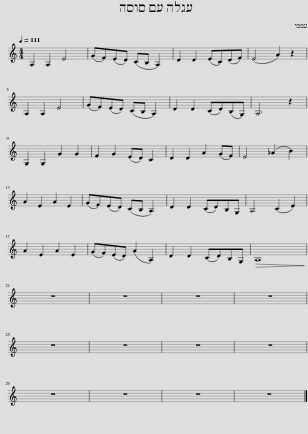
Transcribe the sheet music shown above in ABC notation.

X:1
L:1/8
Q:1/4=111
M:4/4
I:linebreak $
K:none
V:1 treble transpose=-2
V:1
[K:C] A,2 A,2 E4 | (GF)(ED) (CB, A,2) | D2 D2 (EC)(DF) | (E4 A2) z2 |$[K:C] A,2 A,2 E4 | %5
 (GF)(ED) (CB, A,2) | D2 D2 (CD)(B,G,) | A,6 z2 |$[K:C] G,2 G,2 G2 G2 | F2 G2 (ED) C2 | %10
 D2 D2 A2 (GF) | E4 (_A2 B2) |$[K:C] A2 E2 A2 E2 | (GF)(ED) (CB, A,2) | D2 D2 (CD)B,G, | %15
 A,4 (C2 E2) |$[K:C] A2 E2 A2 E2 | (GF)(ED) (A2 A,2) | D2 D2 (CD)B,G, |!>(! A,8!>)! |$ %20
 z8 | z8 | z8 | z8 |$ z8 | %25
 z8 | z8 | z8 |$ z8 | z8 | %30
 z8 | z8 |] %32
